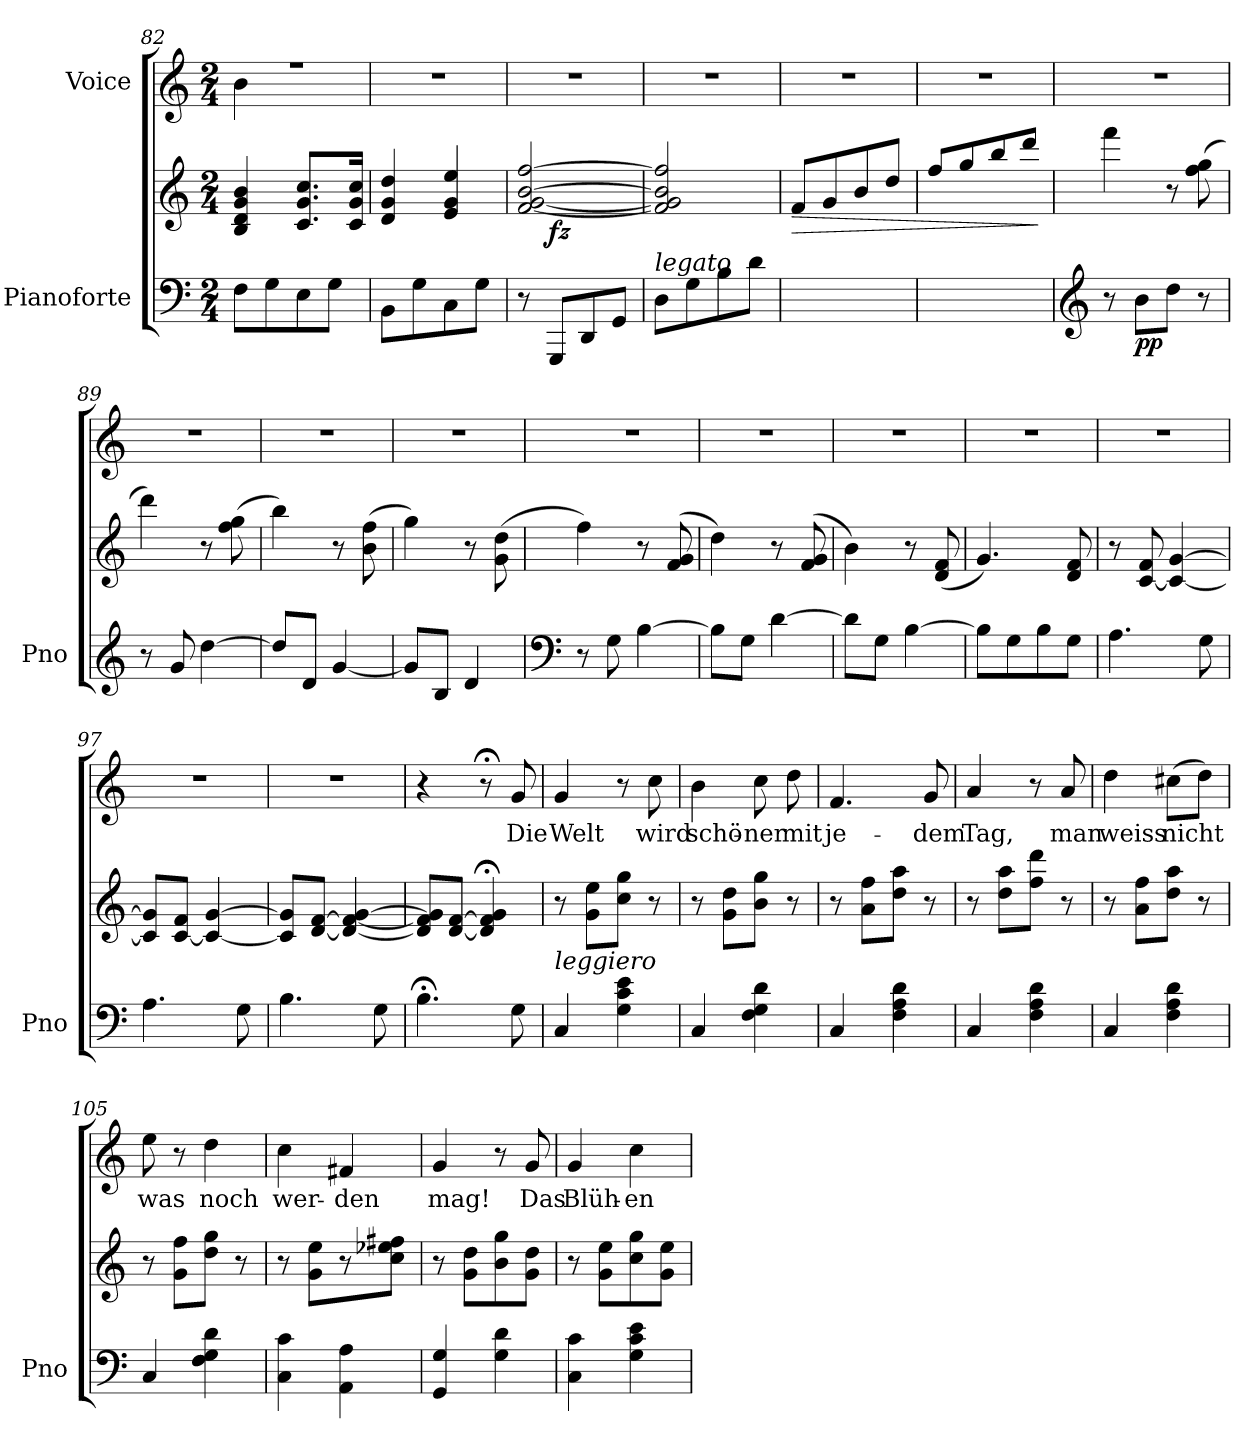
**kern	**kern	**dynam	**kern	**text
*part2	*part2	*part2	*part1	*part1
*staff3	*staff2	*staff2/3	*staff1	*staff1
*I"Pianoforte	*	*	*I"Voice	*
*I'Pno	*	*	*	*
*clefF4	*clefG2	*	*clefG2	*
*k[]	*k[]	*	*k[]	*
*M2/4	*M2/4	*	*M2/4	*
=82	=82	=82	=82	=82
*	*	*	*^	*
8F\L	4B/ 4d/ 4g/ 4b/	.	2r	4b	.
8G\	.	.	.	.	.
8E\	8.c/ 8.g/ 8.cc/L	.	.	4ryy	.
8G\J	.	.	.	.	.
.	16c/ 16g/ 16cc/Jk	.	.	.	.
*	*	*	*v	*v	*
=83	=83	=83	=83	=83
8BB\L	4d/ 4g/ 4dd/	.	2r	.
8G\	.	.	.	.
8C\	4e/ 4g/ 4ee/	.	.	.
8G\J	.	.	.	.
=84	=84	=84	=84	=84
*	*^	*	*	*
8r	[2f/ [2g/ [2b/ [2ff/	8ryy	.	2r	.
!	!	!	!LO:DY:b	!	!
(8GGG/L	.	4.ryy	fz	.	.
8DD/	.	.	.	.	.
8GG/J	.	.	.	.	.
=85	=85	=85	=85	=85	=85
!LO:TX:i:t=legato	!	!	!	!	!
*	*v	*v	*	*	*
8D\L	2f/] 2g/] 2b/] 2ff/]	.	2r	.
8G\	.	.	.	.
8B\	.	.	.	.
8d\J	.	.	.	.
=86	=86	=86	=86	=86
*	*^	*	*	*
!	!	!	!LO:HP:b	!	!
2ryy	2ryy	8f/L	>	2r	.
.	.	8g/	.	.	.
.	.	8b/	.	.	.
.	.	8dd/J	.	.	.
=87	=87	=87	=87	=87	=87
2ryy	2ryy	8ff/L	.	2r	.
.	.	8gg/	.	.	.
.	.	8bb/	.	.	.
.	.	8ddd/J)	.	.	.
*	*v	*v	*	*	*
.	.	]	.	.
=88	=88	=88	=88	=88
*clefG2	*	*	*	*
8r	4fff\	.	2r	.
!	!	!LO:DY:b=2	!	!
8b\L	.	pp	.	.
8dd\J	8r	.	.	.
8r	(8ff\ 8gg\	.	.	.
=89	=89	=89	=89	=89
8r	4ddd\)	.	2r	.
8g/	.	.	.	.
[4dd\	8r	.	.	.
.	(8ff\ 8gg\	.	.	.
=90	=90	=90	=90	=90
8dd\L]	4bb\)	.	2r	.
8d/J	.	.	.	.
[4g/	8r	.	.	.
.	(8b\ 8ff\	.	.	.
=91	=91	=91	=91	=91
8g/L]	4gg\)	.	2r	.
8B/J	.	.	.	.
4d/	8r	.	.	.
.	(8g\ 8dd\	.	.	.
=92	=92	=92	=92	=92
*clefF4	*	*	*	*
8r	4ff\)	.	2r	.
8G\	.	.	.	.
[4B\	8r	.	.	.
.	(8f/ 8g/	.	.	.
=93	=93	=93	=93	=93
8B\L]	4dd\)	.	2r	.
8G\J	.	.	.	.
[4d\	8r	.	.	.
.	(8f/ 8g/	.	.	.
=94	=94	=94	=94	=94
8d\L]	4b\)	.	2r	.
8G\J	.	.	.	.
[4B\	8r	.	.	.
.	(8d/ 8f/	.	.	.
=95	=95	=95	=95	=95
8B\L]	4.g/)	.	2r	.
8G\	.	.	.	.
8B\	.	.	.	.
8G\J	8d/ 8f/	.	.	.
=96	=96	=96	=96	=96
4.A\	8r	.	2r	.
.	[8c/ 8f/	.	.	.
.	4c/_ [4g/	.	.	.
8G\	.	.	.	.
=97	=97	=97	=97	=97
4.A\	8c/] 8g/]L	.	2r	.
.	[8c/ 8f/J	.	.	.
.	4c/_ [4g/	.	.	.
8G\	.	.	.	.
=98	=98	=98	=98	=98
4.B\	8c/] 8g/]L	.	2r	.
.	[8d/ [8f/J	.	.	.
.	4d/_ 4f/_ [4g/	.	.	.
8G\	.	.	.	.
=99	=99	=99	=99	=99
4.B;<\	8d/] 8f/] 8g/]L	.	4r	.
.	[8d/ [8f/J	.	.	.
.	4d/];< 4f/];< 4g/;<	.	8r;<	.
8G\	.	.	8g/	Die
=100	=100	=100	=100	=100
!LO:TX:i:t=leggiero	!	!	!	!
4C/	8r	.	4g/	Welt
.	8g\ 8ee\L	.	.	.
4G\ 4c\ 4e\	8cc\ 8gg\J	.	8r	.
.	8r	.	8cc\	wird
=101	=101	=101	=101	=101
4C/	8r	.	4b\	schö-
.	8g\ 8dd\L	.	.	.
4F\ 4G\ 4d\	8b\ 8gg\J	.	8cc\	-ner
.	8r	.	8dd\	mit
=102	=102	=102	=102	=102
4C/	8r	.	4.f/	je-
.	8a\ 8ff\L	.	.	.
4F\ 4A\ 4d\	8dd\ 8aa\J	.	.	.
.	8r	.	8g/	-dem
=103	=103	=103	=103	=103
4C/	8r	.	4a/	Tag,
.	8dd\ 8aa\L	.	.	.
4F\ 4A\ 4d\	8ff\ 8ddd\J	.	8r	.
.	8r	.	8a/	man
=104	=104	=104	=104	=104
4C/	8r	.	4dd\	weiss
.	8a\ 8ff\L	.	.	.
4F\ 4A\ 4d\	8dd\ 8aa\J	.	(8cc#X\L	nicht
.	8r	.	8dd\J)	.
=105	=105	=105	=105	=105
4C/	8r	.	8ee\	was
.	8g\ 8ff\L	.	8r	.
4F\ 4G\ 4d\	8dd\ 8gg\J	.	4dd\	noch
.	8r	.	.	.
=106	=106	=106	=106	=106
4C\ 4c\	8r	.	4cc\	wer-
.	8g\ 8ee\L	.	.	.
4AA\ 4A\	8r	.	4f#X/	-den
.	8cc\ 8ee-X\ 8ff#X\J	.	.	.
=107	=107	=107	=107	=107
4GG/ 4G/	8r	.	4g/	mag!
.	8g\ 8dd\L	.	.	.
4G\ 4d\	8b\ 8gg\	.	8r	.
.	8g\ 8dd\J	.	8g/	Das
=108	=108	=108	=108	=108
4C\ 4c\	8r	.	4g/	Blüh-
.	8g\ 8ee\L	.	.	.
4G\ 4c\ 4e\	8cc\ 8gg\	.	4cc\	-en
.	8g\ 8ee\J	.	.	.
=	=	=	=	=
*-	*-	*-	*-	*-
